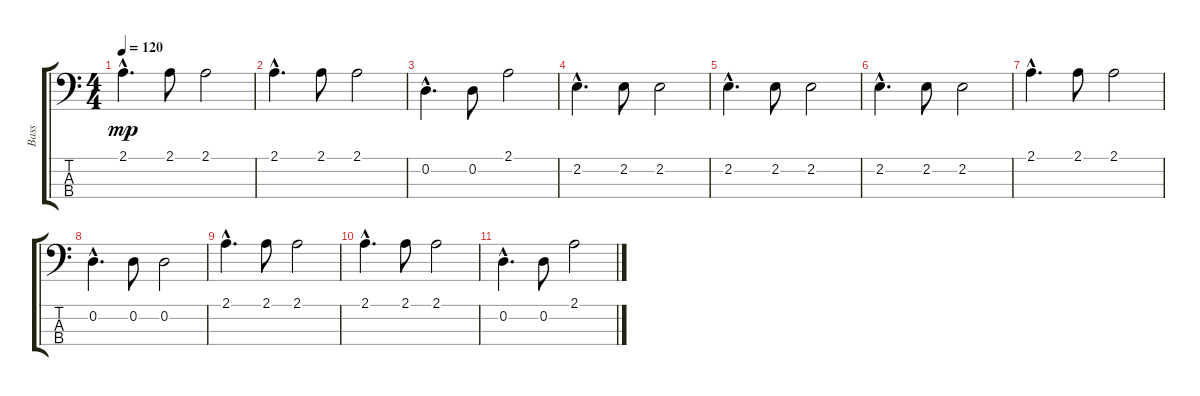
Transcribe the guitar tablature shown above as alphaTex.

\track ("Bass" "Bass") {instrument electricbasspick}
\staff {score tabs}
\tuning (G2 D2 A1 E1) {hide}
\ts (4 4)
\tempo 120
\clef f4
\ks c
2.1{hac}.4{d dy mp} 2.1.8 2.1.2 |
2.1{hac}.4{d} 2.1.8 2.1.2 |
0.2{hac}.4{d} 0.2.8 2.1.2 |
2.2{hac}.4{d} 2.2.8 2.2.2 |
2.2{hac}.4{d} 2.2.8 2.2.2 |
2.2{hac}.4{d} 2.2.8 2.2.2 |
2.1{hac}.4{d} 2.1.8 2.1.2 |
0.2{hac}.4{d} 0.2.8 0.2.2 |
2.1{hac}.4{d} 2.1.8 2.1.2 |
2.1{hac}.4{d volume 0} 2.1.8 2.1.2 |
0.2{hac}.4{d} 0.2.8 2.1.2
